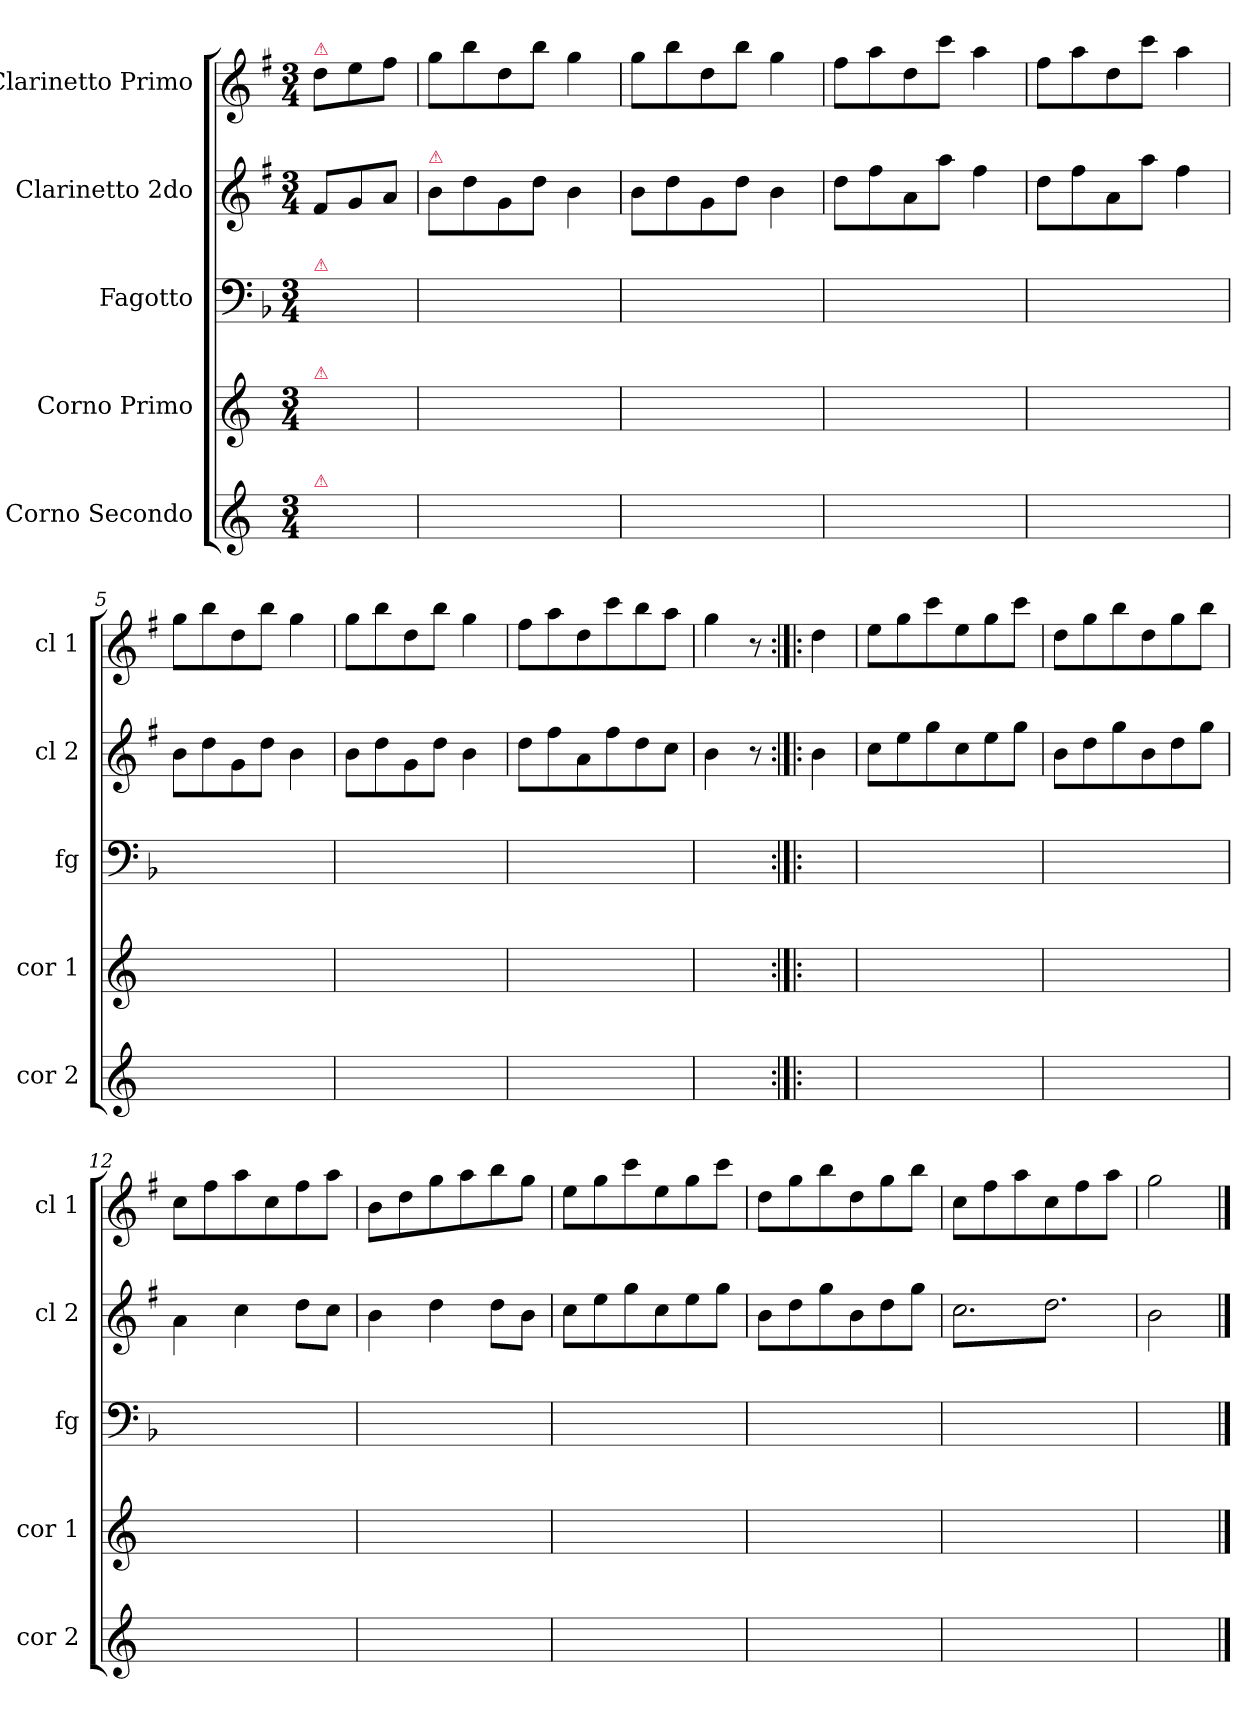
**kern	**kern	**kern	**kern	**kern
*part5	*part4	*part3	*part2	*part1
*staff5	*staff4	*staff3	*staff2	*staff1
*I"Corno Secondo	*I"Corno Primo	*I"Fagotto	*I"Clarinetto 2do	*I"Clarinetto Primo
*I'cor 2	*I'cor 1	*I'fg	*I'cl 2	*I'cl 1
*clefG2	*clefG2	*clefF4	*clefG2	*clefG2
*ITrd4c7	*ITrd4c7	*	*ITrd1c2	*ITrd1c2
*k[b-]	*k[b-]	*k[b-]	*k[b-]	*k[b-]
*M3/4	*M3/4	*M3/4	*M3/4	*M3/4
=	=	=	=	=
!	!	!	!	!LO:TX:a:color=crimson:t=⚠
!	!	!LO:TX:a:color=crimson:t=⚠	!	!
!	!LO:TX:a:color=crimson:t=⚠	!	!	!
!LO:TX:a:color=crimson:t=⚠	!	!	!	!
4ryy	4ryy	4ryy	8e/L	8cc\L
.	.	.	8f/	8dd\
8ryy	8ryy	8ryy	8g/J	8ee\J
=1	=1	=1	=1	=1
!	!	!	!LO:TX:a:color=crimson:t=⚠	!
2.ryy	2.ryy	2.ryy	8a\L	8ff\L
.	.	.	8cc\	8aa\
.	.	.	8f\	8cc\
.	.	.	8cc\J	8aa\J
.	.	.	4a\	4ff\
=2	=2	=2	=2	=2
2.ryy	2.ryy	2.ryy	8a\L	8ff\L
.	.	.	8cc\	8aa\
.	.	.	8f\	8cc\
.	.	.	8cc\J	8aa\J
.	.	.	4a\	4ff\
=3	=3	=3	=3	=3
2.ryy	2.ryy	2.ryy	8cc\L	8ee\L
.	.	.	8ee\	8gg\
.	.	.	8g\	8cc\
.	.	.	8gg\J	8bb-\J
.	.	.	4ee\	4gg\
=4	=4	=4	=4	=4
2.ryy	2.ryy	2.ryy	8cc\L	8ee\L
.	.	.	8ee\	8gg\
.	.	.	8g\	8cc\
.	.	.	8gg\J	8bb-\J
.	.	.	4ee\	4gg\
=5	=5	=5	=5	=5
2.ryy	2.ryy	2.ryy	8a\L	8ff\L
.	.	.	8cc\	8aa\
.	.	.	8f\	8cc\
.	.	.	8cc\J	8aa\J
.	.	.	4a\	4ff\
=6	=6	=6	=6	=6
2.ryy	2.ryy	2.ryy	8a\L	8ff\L
.	.	.	8cc\	8aa\
.	.	.	8f\	8cc\
.	.	.	8cc\J	8aa\J
.	.	.	4a\	4ff\
=7	=7	=7	=7	=7
2.ryy	2.ryy	2.ryy	8cc\L	8ee\L
.	.	.	8ee\	8gg\
.	.	.	8g\	8cc\
.	.	.	8ee\	8bb-\
.	.	.	8cc\	8aa\
.	.	.	8b-\J	8gg\J
=8	=8	=8	=8	=8
4ryy	4ryy	4ryy	4a\	4ff\
8ryy	8ryy	8ryy	8r	8r
=9:|!|:	=9:|!|:	=9:|!|:	=9:|!|:	=9:|!|:
4ryy	4ryy	4ryy	4a\	4cc\
=10	=10	=10	=10	=10
2.ryy	2.ryy	2.ryy	8b-\L	8dd\L
.	.	.	8dd\	8ff\
.	.	.	8ff\	8bb-\
.	.	.	8b-\	8dd\
.	.	.	8dd\	8ff\
.	.	.	8ff\J	8bb-\J
=11	=11	=11	=11	=11
2.ryy	2.ryy	2.ryy	8a\L	8cc\L
.	.	.	8cc\	8ff\
.	.	.	8ff\	8aa\
.	.	.	8a\	8cc\
.	.	.	8cc\	8ff\
.	.	.	8ff\J	8aa\J
=12	=12	=12	=12	=12
2.ryy	2.ryy	2.ryy	4g\	8b-\L
.	.	.	.	8ee\
.	.	.	4b-\	8gg\
.	.	.	.	8b-\
.	.	.	8cc\L	8ee\
.	.	.	8b-\J	8gg\J
=13	=13	=13	=13	=13
2.ryy	2.ryy	2.ryy	4a\	8a\L
.	.	.	.	8cc\
.	.	.	4cc\	8ff\
.	.	.	.	8gg\
.	.	.	8cc\L	8aa\
.	.	.	8a\J	8ff\J
=14	=14	=14	=14	=14
2.ryy	2.ryy	2.ryy	8b-\L	8dd\L
.	.	.	8dd\	8ff\
.	.	.	8ff\	8bb-\
.	.	.	8b-\	8dd\
.	.	.	8dd\	8ff\
.	.	.	8ff\J	8bb-\J
=15	=15	=15	=15	=15
2.ryy	2.ryy	2.ryy	8a\L	8cc\L
.	.	.	8cc\	8ff\
.	.	.	8ff\	8aa\
.	.	.	8a\	8cc\
.	.	.	8cc\	8ff\
.	.	.	8ff\J	8aa\J
=16	=16	=16	=16	=16
*	*	*	*tremolo	*
2.ryy	2.ryy	2.ryy	8b-\L	8b-\L
.	.	.	8cc\	8ee\
.	.	.	8b-\	8gg\
.	.	.	8cc\	8b-\
.	.	.	8b-\	8ee\
.	.	.	8cc\J	8gg\J
*	*	*	*Xtremolo	*
=17	=17	=17	=17	=17
2ryy	2ryy	2ryy	2a\	2ff\
.	.	.	.	.
.	.	.	.	.
==	==	==	==	==
*-	*-	*-	*-	*-
